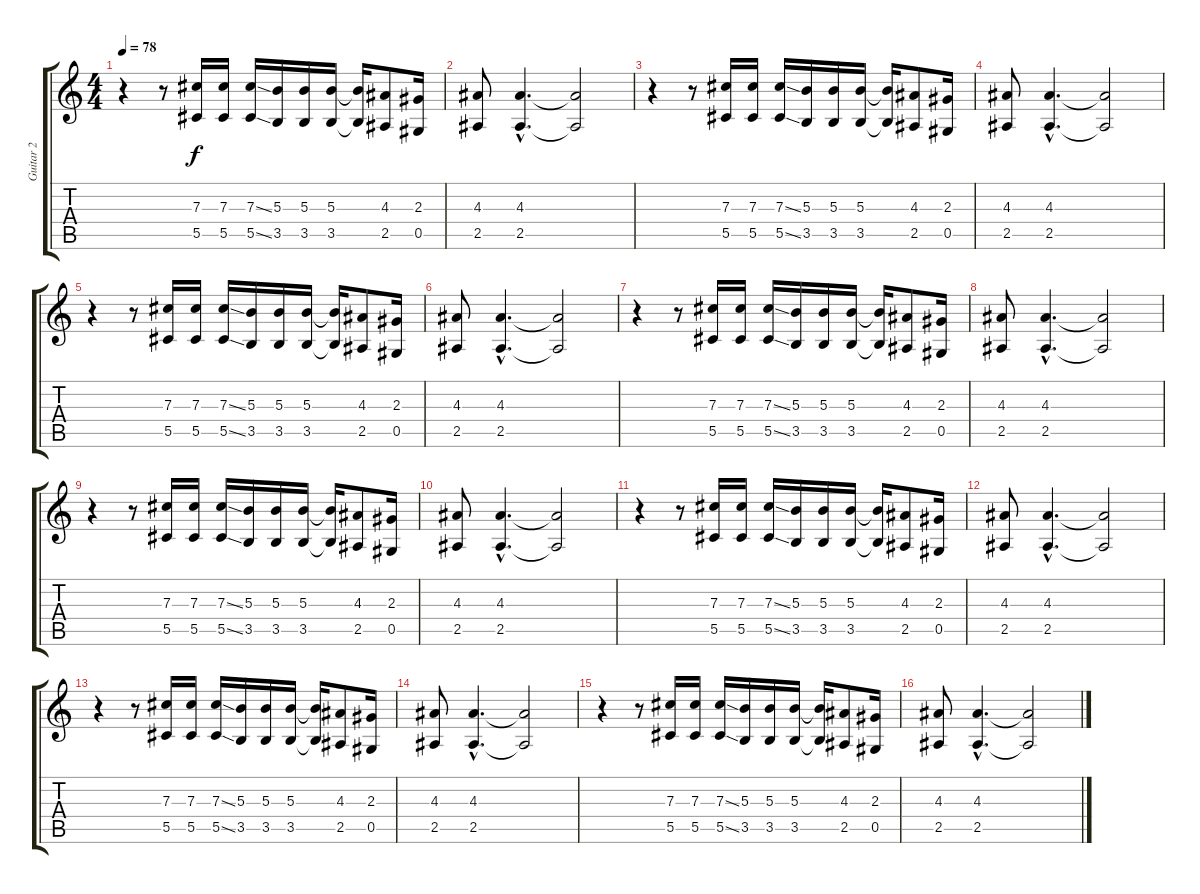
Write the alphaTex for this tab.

\track ("Guitar 2" "Guitar 2") {instrument acousticguitarsteel}
\staff {score tabs}
\tuning (Eb4 Bb3 Gb3 Db3 Ab2 Eb2) {hide}
\ts (4 4)
\tempo 78
\clef g2
\ks c
r.4{dy f} r.8 (7.3 5.5).16 (7.3 5.5).16 (7.3{ss} 5.5{ss}).16 (5.3 3.5).16 (5.3 3.5).16 (5.3 3.5).16 (5.3{t} 3.5{t}).16 (4.3 2.5).8 (2.3 0.5).16 |
(4.3 2.5).8 (4.3{hac} 2.5{hac}).4{d} (4.3{t} 2.5{t}).2 |
r.4 r.8 (7.3 5.5).16 (7.3 5.5).16 (7.3{ss} 5.5{ss}).16 (5.3 3.5).16 (5.3 3.5).16 (5.3 3.5).16 (5.3{t} 3.5{t}).16 (4.3 2.5).8 (2.3 0.5).16 |
(4.3 2.5).8 (4.3{hac} 2.5{hac}).4{d} (4.3{t} 2.5{t}).2 |
r.4 r.8 (7.3 5.5).16 (7.3 5.5).16 (7.3{ss} 5.5{ss}).16 (5.3 3.5).16 (5.3 3.5).16 (5.3 3.5).16 (5.3{t} 3.5{t}).16 (4.3 2.5).8 (2.3 0.5).16 |
(4.3 2.5).8 (4.3{hac} 2.5{hac}).4{d} (4.3{t} 2.5{t}).2 |
r.4 r.8 (7.3 5.5).16 (7.3 5.5).16 (7.3{ss} 5.5{ss}).16 (5.3 3.5).16 (5.3 3.5).16 (5.3 3.5).16 (5.3{t} 3.5{t}).16 (4.3 2.5).8 (2.3 0.5).16 |
(4.3 2.5).8 (4.3{hac} 2.5{hac}).4{d} (4.3{t} 2.5{t}).2 |
r.4 r.8 (7.3 5.5).16 (7.3 5.5).16 (7.3{ss} 5.5{ss}).16 (5.3 3.5).16 (5.3 3.5).16 (5.3 3.5).16 (5.3{t} 3.5{t}).16 (4.3 2.5).8 (2.3 0.5).16 |
(4.3 2.5).8 (4.3{hac} 2.5{hac}).4{d} (4.3{t} 2.5{t}).2 |
r.4 r.8 (7.3 5.5).16 (7.3 5.5).16 (7.3{ss} 5.5{ss}).16 (5.3 3.5).16 (5.3 3.5).16 (5.3 3.5).16 (5.3{t} 3.5{t}).16 (4.3 2.5).8 (2.3 0.5).16 |
(4.3 2.5).8 (4.3{hac} 2.5{hac}).4{d} (4.3{t} 2.5{t}).2 |
r.4 r.8 (7.3 5.5).16 (7.3 5.5).16 (7.3{ss} 5.5{ss}).16 (5.3 3.5).16 (5.3 3.5).16 (5.3 3.5).16 (5.3{t} 3.5{t}).16 (4.3 2.5).8 (2.3 0.5).16 |
(4.3 2.5).8 (4.3{hac} 2.5{hac}).4{d} (4.3{t} 2.5{t}).2 |
r.4 r.8 (7.3 5.5).16 (7.3 5.5).16 (7.3{ss} 5.5{ss}).16 (5.3 3.5).16 (5.3 3.5).16 (5.3 3.5).16 (5.3{t} 3.5{t}).16 (4.3 2.5).8 (2.3 0.5).16 |
(4.3 2.5).8 (4.3{hac} 2.5{hac}).4{d} (4.3{t} 2.5{t}).2
